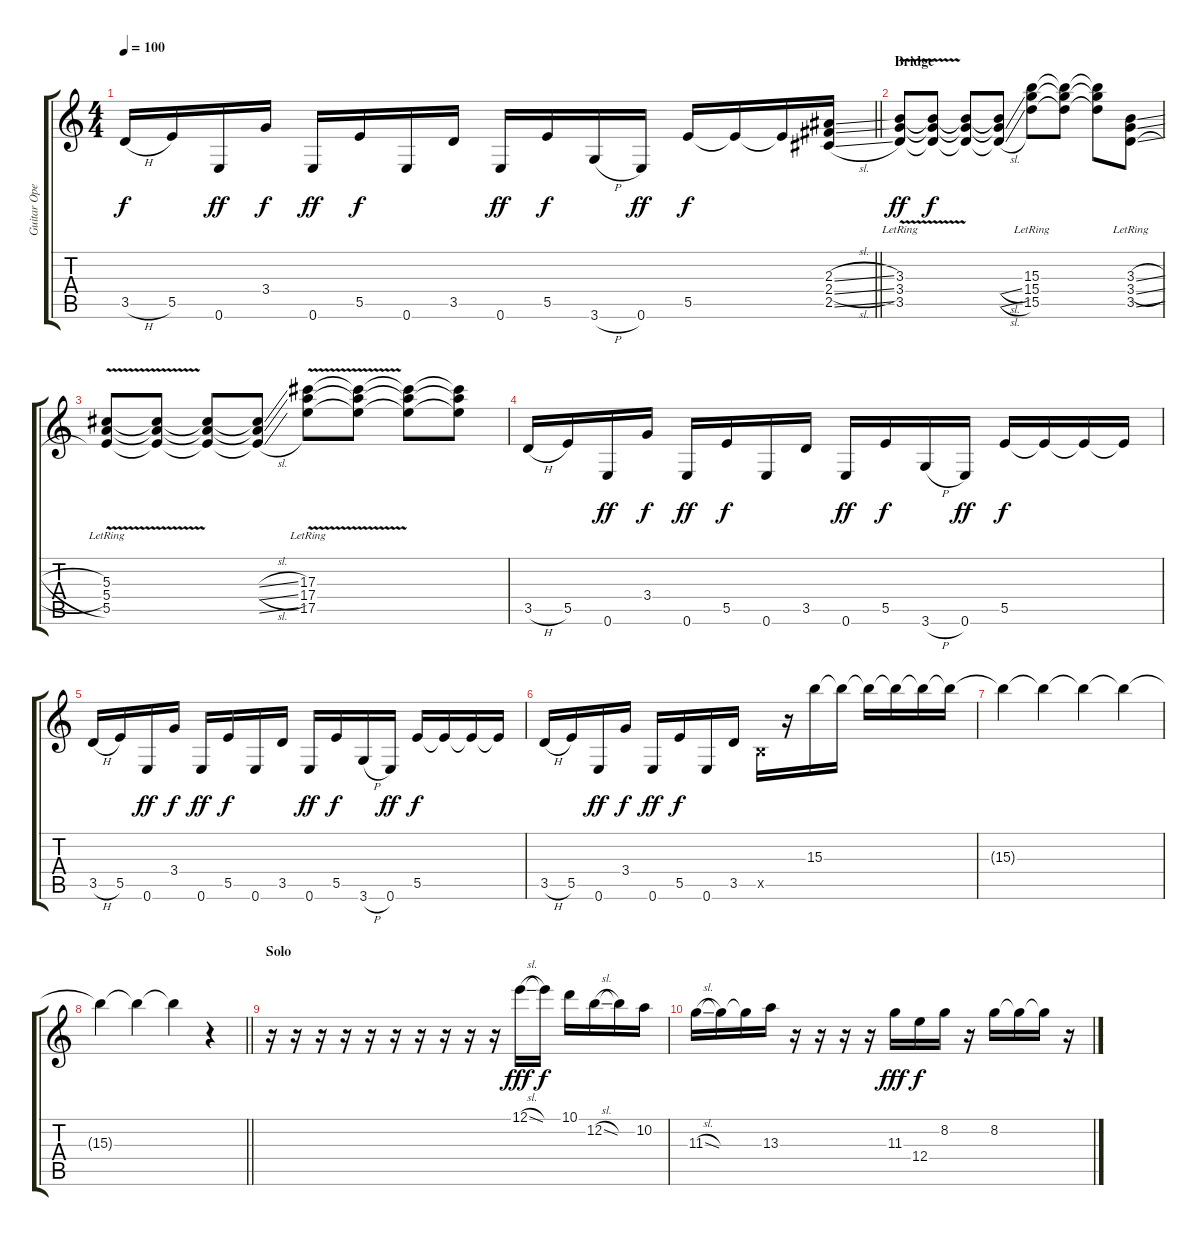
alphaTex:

\track ("Guitar Open-E" "Guitar Ope") {instrument overdrivenguitar}
\staff {score tabs}
\tuning (E4 B3 Ab3 E3 B2 E2) {hide}
\ts (4 4)
\tempo 100
\clef g2
\barLineRight lightlight
\ks c
3.5{h}.16{dy f} 5.5.16 0.6.16{dy ff} 3.4.16{dy f} 0.6.16{dy ff} 5.5.16{dy f} 0.6.16 3.5.16 0.6.16{dy ff} 5.5.16{dy f} 3.6{h}.16 0.6.16{dy ff} 5.5.16{dy f} 5.5{t}.16 5.5{t}.16 (2.3{sl} 2.4{sl} 2.5{sl}).16 |
\section ("" "Bridge")
(3.3 3.4{v lr} 3.5{lr}).8{dy ff} (3.3{t} 3.4{t} 3.5{t}).8{dy f} (3.3{t} 3.4{t} 3.5{t}).8 (3.3{t} 3.4{sl t} 3.5{sl t}).8 (15.3 15.4{lr} 15.5{lr}).8 (15.3{t} 15.4{t} 15.5{t}).8 (15.3{t} 15.4{t} 15.5{t}).8 (3.3{sl} 3.4{sl lr} 3.5{sl lr}).8 |
(5.3 5.4{v lr} 5.5{lr}).8 (5.3{t} 5.4{t} 5.5{t}).8 (5.3{t} 5.4{t} 5.5{t}).8 (5.3{sl t} 5.4{sl t} 5.5{sl t}).8 (17.3 17.4{v lr} 17.5{lr}).8 (17.3{t} 17.4{t} 17.5{t}).8 (17.3{t} 17.4{t} 17.5{t}).8 (17.3{t} 17.4{t} 17.5{t}).8 |
3.5{h}.16 5.5.16 0.6.16{dy ff} 3.4.16{dy f} 0.6.16{dy ff} 5.5.16{dy f} 0.6.16 3.5.16 0.6.16{dy ff} 5.5.16{dy f} 3.6{h}.16 0.6.16{dy ff} 5.5.16{dy f} 5.5{t}.16 5.5{t}.16 5.5{t}.16 |
3.5{h}.16 5.5.16 0.6.16{dy ff} 3.4.16{dy f} 0.6.16{dy ff} 5.5.16{dy f} 0.6.16 3.5.16 0.6.16{dy ff} 5.5.16{dy f} 3.6{h}.16 0.6.16{dy ff} 5.5.16{dy f} 5.5{t}.16 5.5{t}.16 5.5{t}.16 |
3.5{h}.16 5.5.16 0.6.16{dy ff} 3.4.16{dy f} 0.6.16{dy ff} 5.5.16{dy f} 0.6.16 3.5.16 0.5{x}.16 r.16 15.3.16 15.3{t}.16 15.3{t}.16 15.3{t}.16 15.3{t}.16 15.3{t}.16 |
15.3{t}.4 15.3{t}.4 15.3{t}.4 15.3{t}.4 |
\barLineRight lightlight
15.3{t}.4 15.3{t}.4 15.3{t}.4 r.4 |
\section ("" "Solo")
r.16 r.16 r.16 r.16 r.16 r.16 r.16 r.16 r.16 r.16 12.1{sl}.16{dy fff} 12.1{t}.16{dy f} 10.1.16 12.2{sl}.16 12.2{t}.16 10.2.16 |
11.3{sl}.16 11.3{t}.16 11.3{t}.16 13.3.16 r.16 r.16 r.16 r.16 11.3.16{dy fff} 12.4.16{dy f} 8.2.16 r.16 8.2.16 8.2{t}.16 8.2{t}.16 r.16
